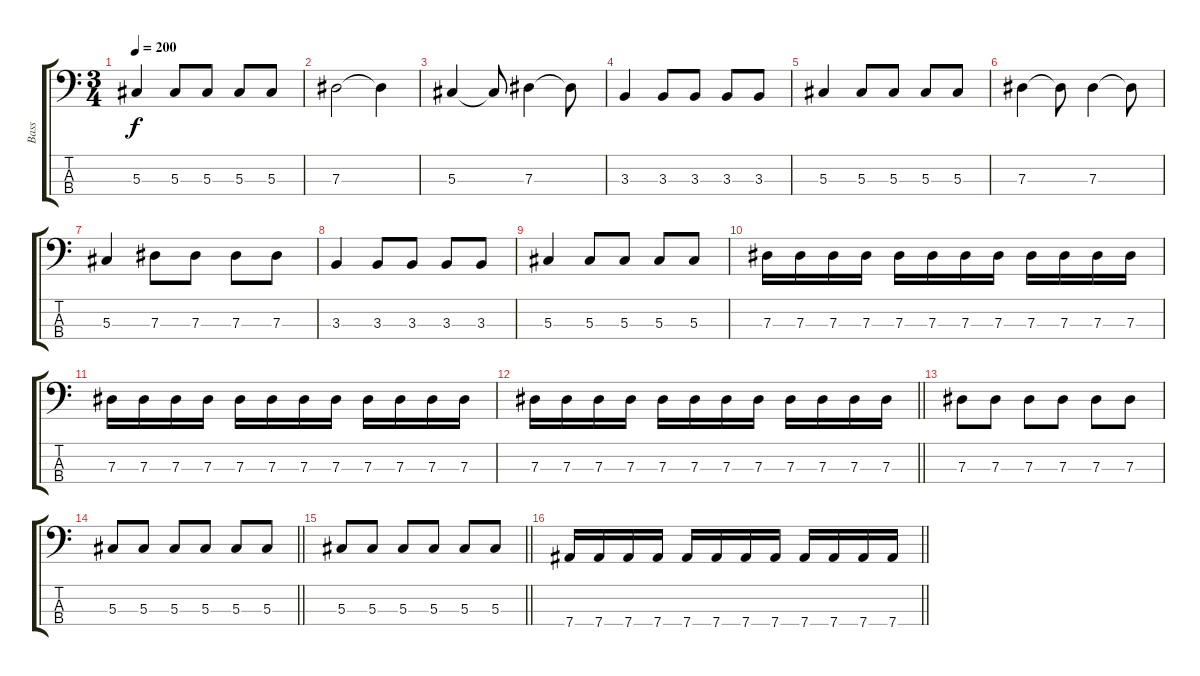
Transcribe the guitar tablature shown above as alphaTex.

\track ("Bass" "Bass") {instrument electricbassfinger}
\staff {score tabs}
\tuning (Gb2 Db2 Ab1 Eb1) {hide}
\ts (3 4)
\tempo 200
\clef f4
\ks c
5.3.4{dy f} 5.3.8 5.3.8 5.3.8 5.3.8 |
7.3.2 7.3{t}.4 |
5.3.4 5.3{t}.8 7.3.4 7.3{t}.8 |
3.3.4 3.3.8 3.3.8 3.3.8 3.3.8 |
5.3.4 5.3.8 5.3.8 5.3.8 5.3.8 |
7.3.4 7.3{t}.8 7.3.4 7.3{t}.8 |
5.3.4 7.3.8 7.3.8 7.3.8 7.3.8 |
3.3.4 3.3.8 3.3.8 3.3.8 3.3.8 |
5.3.4 5.3.8 5.3.8 5.3.8 5.3.8 |
7.3.16 7.3.16 7.3.16 7.3.16 7.3.16 7.3.16 7.3.16 7.3.16 7.3.16 7.3.16 7.3.16 7.3.16 |
7.3.16 7.3.16 7.3.16 7.3.16 7.3.16 7.3.16 7.3.16 7.3.16 7.3.16 7.3.16 7.3.16 7.3.16 |
\barLineRight lightlight
7.3.16 7.3.16 7.3.16 7.3.16 7.3.16 7.3.16 7.3.16 7.3.16 7.3.16 7.3.16 7.3.16 7.3.16 |
7.3.8 7.3.8 7.3.8 7.3.8 7.3.8 7.3.8 |
\barLineRight lightlight
5.3.8 5.3.8 5.3.8 5.3.8 5.3.8 5.3.8 |
\barLineRight lightlight
5.3.8 5.3.8 5.3.8 5.3.8 5.3.8 5.3.8 |
\barLineRight lightlight
7.4.16 7.4.16 7.4.16 7.4.16 7.4.16 7.4.16 7.4.16 7.4.16 7.4.16 7.4.16 7.4.16 7.4.16
